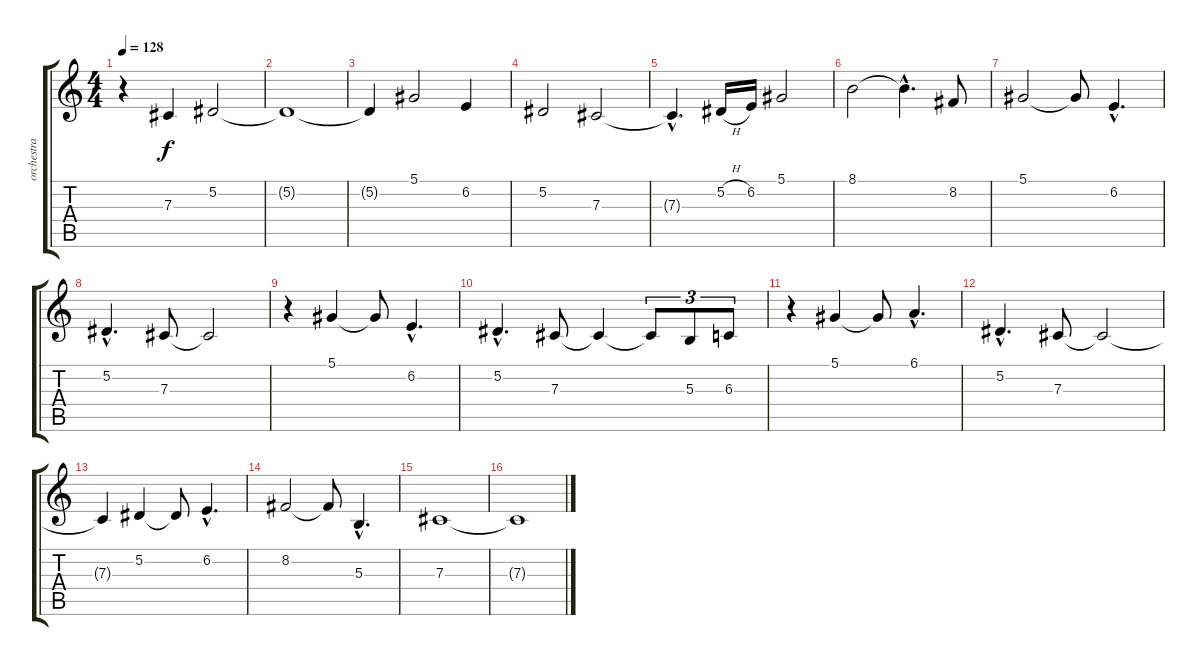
\track ("orchestra" "orchestra") {instrument stringensemble1}
\staff {score tabs}
\tuning (Eb4 Bb3 Gb3 Db3 Ab2 Eb2) {hide}
\ts (4 4)
\tempo 128
\clef g2
\ks c
r.4{dy f instrument stringensemble1} 7.3.4 5.2.2 |
5.2{t}.1 |
5.2{t}.4 5.1.2 6.2.4 |
5.2.2 7.3.2 |
7.3{hac t}.4{d} 5.2{h}.16 6.2.16 5.1.2 |
8.1.2 8.1{hac t}.4{d} 8.2.8 |
5.1.2 5.1{t}.8 6.2{hac}.4{d} |
5.2{hac}.4{d} 7.3.8 7.3{t}.2 |
r.4 5.1.4 5.1{t}.8 6.2{hac}.4{d} |
5.2{hac}.4{d} 7.3.8 7.3{t}.4 7.3{t}.8{tu (3 2)} 5.3.8{tu (3 2)} 6.3.8{tu (3 2)} |
r.4 5.1.4 5.1{t}.8 6.1{hac}.4{d} |
5.2{hac}.4{d} 7.3.8 7.3{t}.2 |
7.3{t}.4 5.2.4 5.2{t}.8 6.2{hac}.4{d} |
8.2.2 8.2{t}.8 5.3{hac}.4{d} |
7.3.1 |
7.3{t}.1
